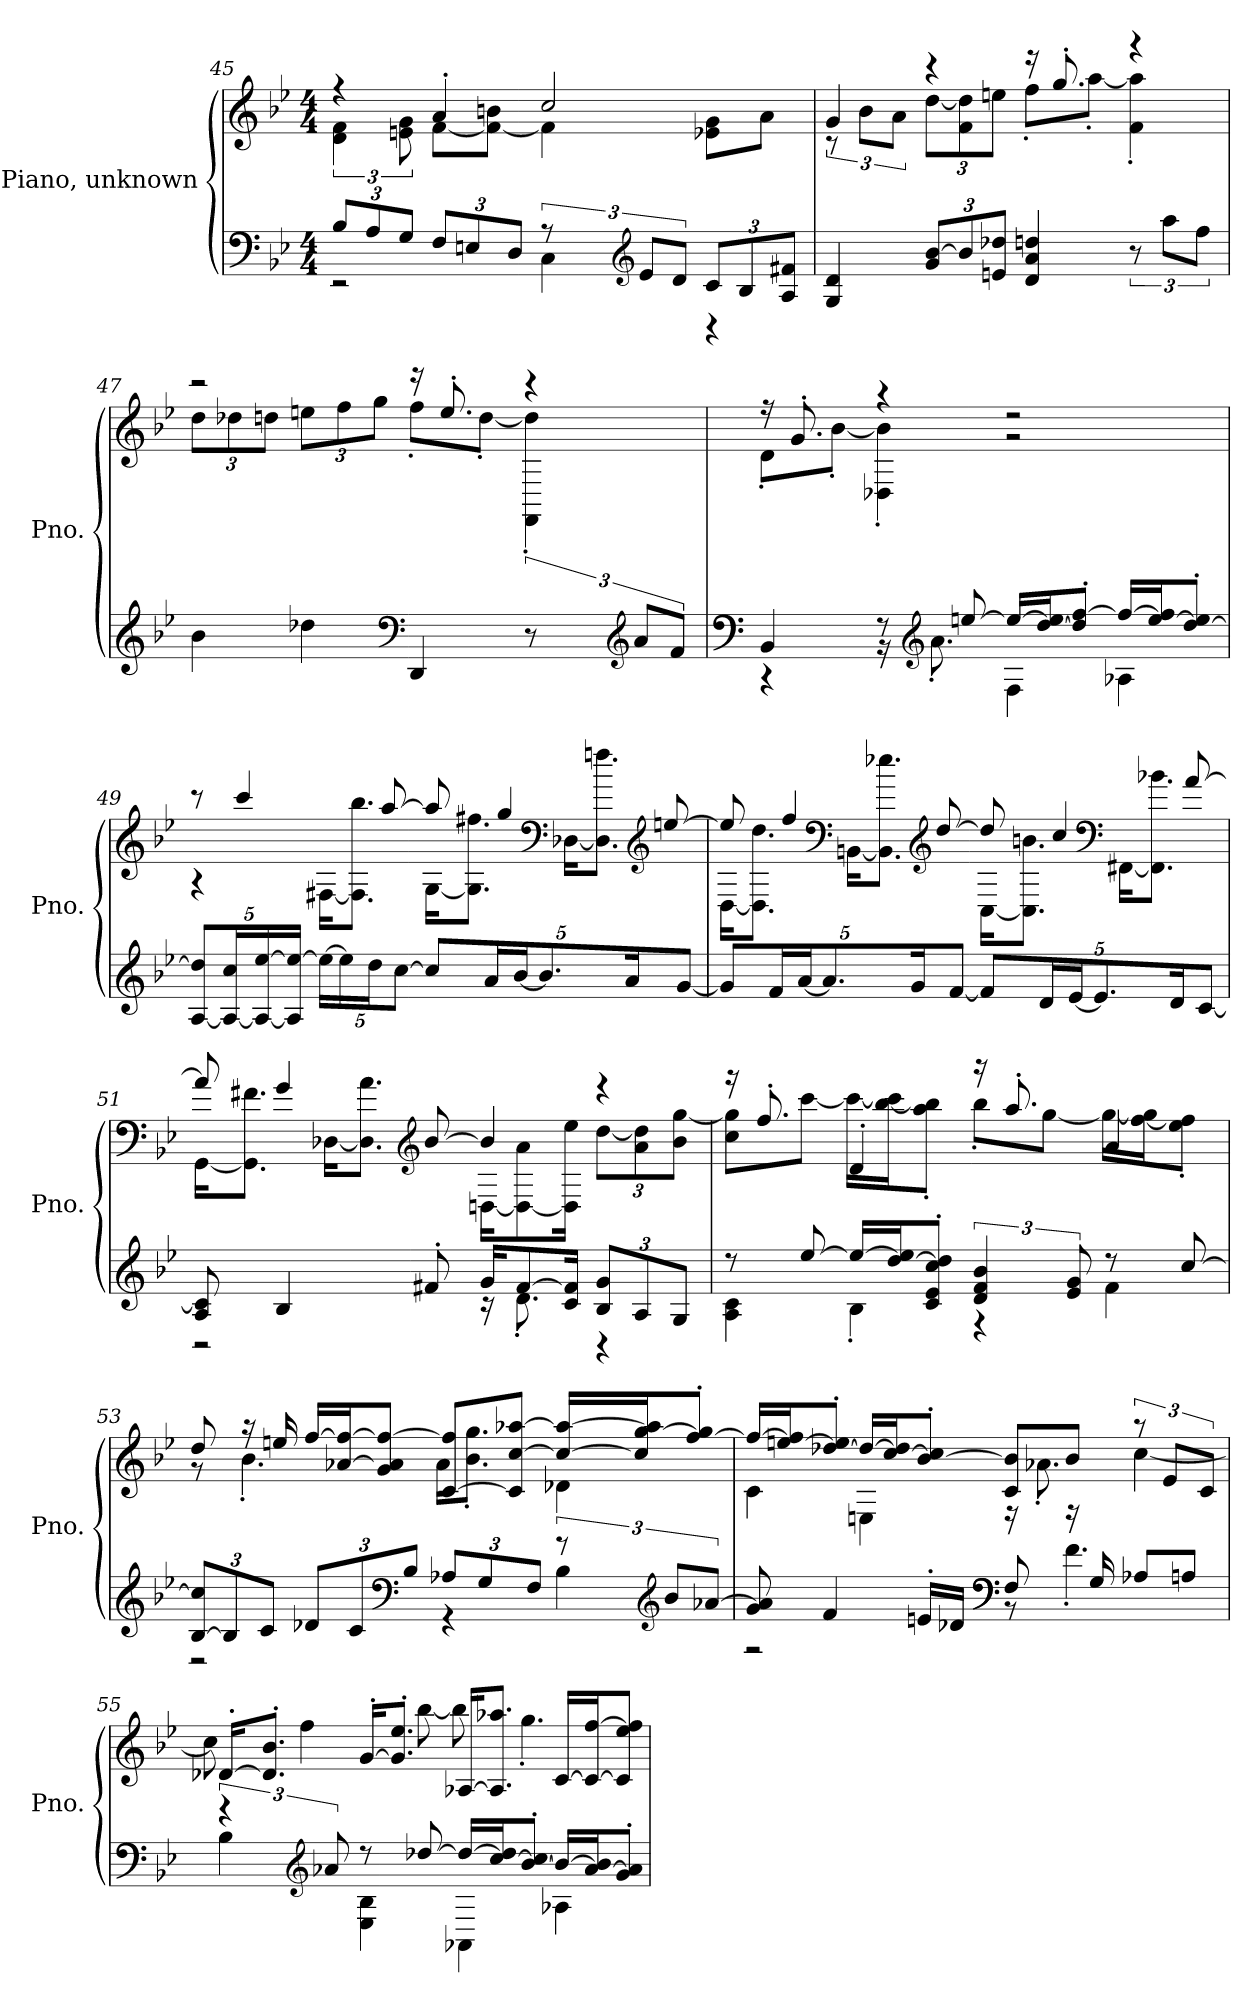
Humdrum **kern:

**kern	**kern
*part1	*part1
*staff2	*staff1
*I"Piano, unknown	*
*I'Pno.	*
!!LO:LB:g=z
*clefF4	*clefG2
*k[b-e-]	*k[b-e-]
*M4/4	*M4/4
*Xbrackettup	*
=45	=45
*^	*^
12B-/L	2r	4r	6d\ 6f\
12A/	.	.	.
12G/J	.	.	12en\ 12g\
12F/L	.	4a'/	[8f\L
12En/	.	.	.
.	.	.	8f\_ 8bn\J
12D/J	.	.	.
*brackettup	*	*	*
12r	4C\	2cc/	4f\]
*clefG2	*	*	*
12e-/L	.	.	.
12d/J	.	.	.
*Xbrackettup	*	*	*
12c/L	4r	.	8e-X\ 8g\L
12B-/	.	.	.
.	.	.	8a\J
12A/ 12f#X/J	.	.	.
*v	*v	*	*
=46	=46	=46
4G/ 4d/	4g/	12r
.	.	12b-\L
.	.	12a\J
*	*	*Xbrackettup
12g/ [12b-/L	4r	[12dd\L
12b-/]	.	12f\ 12dd\]
12en/ 12dd-X/J	.	12een\J
4d/ 4a/ 4ddn/	16r	8ff'\L
.	8.gg'/	.
.	.	[8aa'\J
*brackettup	*	*
12r	4r	4f\' 4aa\]'
12aa\L	.	.
12ff\J	.	.
!!LO:LB:g=z	!!
=47	=47	=47
4b-\	2r	12dd\L
.	.	12dd-X\
.	.	12ddn\J
4dd-X\	.	12een\L
.	.	12ff\
.	.	12gg\J
*clefF4	*	*
4DD/	16r	8ff'\L
.	8.ee'/	.
.	.	[8dd'\J
12r	4r	4FF\' 4dd\]'
*clefG2	*	*
12a/L	.	.
12f/J	.	.
=48	=48	=48
*clefF4	*	*
*^	*	*
4BB-/	4r	16r	8d'\L
.	.	8.g'/	.
.	.	.	[8b-'\J
8r	16r	4r	4D-X\' 4b-\]'
*clefG2	*	*	*
.	8.a'\	.	.
[8een/	.	.	.
16ee/LL_	4F\	2r	2r
[16dd/ 16ee/]J	.	.	.
8dd/]' [8ff/'J	.	.	.
16ff/LL_	4A-X\	.	.
[16ee/ 16ff/]J	.	.	.
[8dd/' 8ee/]'J	.	.	.
*v	*v	*	*
!!LO:PB:g=z	!!
=49	=49	=49
*Xbrackettup	*	*
[10A/ 10dd/]L	8r	4r
20A/_ 20cc/L	.	.
.	4ccc/	.
20A/_ [20ee-/	.	.
20A/] 20ee-/_JJ	.	.
20ee-\LL_	.	[16F#X\KL
20ee-\]	.	.
.	.	8.F#\] 8.bb-\J
20dd\J	.	.
.	[8aa/	.
[10cc\J	.	.
10cc/L]	8aa/]	[16G\KL
.	.	8.G\] 8.ff#X\J
20a/L	.	.
.	4gg/	.
[20b-/J	.	.
10.b-/]	.	.
*	*clefF4	*
.	.	[16D-X\KL
.	.	8.D-\] 8.ffn\J
20a/K	.	.
*	*clefG2	*
.	[8een/	.
[10g/J	.	.
!!LO:LB:g=z	!!
=50	=50	=50
10g/L]	8ee/]	[16D\KL
.	.	8.D\] 8.dd\J
20f/L	.	.
.	4ff/	.
[20a/J	.	.
10.a/]	.	.
*	*clefF4	*
.	.	[16BBn\KL
.	.	8.BB\] 8.ee-X\J
20g/K	.	.
*	*clefG2	*
.	[8dd/	.
[10f/J	.	.
10f/L]	8dd/]	[16C\KL
.	.	8.C\] 8.bn\J
20d/L	.	.
.	4cc/	.
[20e-/J	.	.
10.e-/]	.	.
*	*clefF4	*
.	.	[16FF#X\KL
.	.	8.FF#\] 8.b-X\J
20d/K	.	.
.	[8a/	.
[10c/J	.	.
!!LO:LB:g=z	!!
=51	=51	=51
*^	*	*
8A/ 8c/]	2r	8a/]	[16GG\KL
.	.	.	8.GG\] 8.f#X\J
4B-/	.	4g/	.
.	.	.	[16D-X\KL
.	.	.	8.D-\] 8.a\J
*	*	*clefG2	*
8f#X'/	.	[8b-/	.
16g/KL	16r	4b-/]	[16Dn\KL
[8f#/	8.d'\	.	8D\_ 8a\
16c/ 16f#/]Jk	.	.	16D\] 16ee-\Jk
12B-/ 12g/L	4r	4r	[12dd\L
12A/	.	.	12a\ 12dd\]
12G/J	.	.	12b-\ [12gg\J
=52	=52	=52	=52
8r	4A\ 4c\	16r	8cc\ 8gg\]L
.	.	8.ff'/	.
[8ee-/	.	.	[8ccc\J
16ee-/LL_	4B-'\	4d'/	16ccc\LL_
[16dd/ 16ee-/]J	.	.	[16bb-\ 16ccc\]J
8c/' 8e-/' 8cc/' 8dd/]'J	.	.	8aa\' 8bb-\]'J
*brackettup	*	*	*
6d/ 6f/ 6b-/	4r	16r	8bb-'\L
.	.	8.aa'/	.
.	.	.	[8gg\J
12e-/ 12g/	.	.	.
8r	4f\	4a/	16gg\LL_
.	.	.	[16ff\ 16gg\]J
[8cc/	.	.	8ee-\' 8ff\]'J
!!LO:LB:g=z	!!
=53	=53	=53	=53
*Xbrackettup	*	*	*
[12B-/ 12cc/]L	2r	8dd/	8r
12B-/]	.	.	.
.	.	16r	4.b-'\
12c/J	.	.	.
.	.	16een/	.
12d-X/L	.	[16ff/LL	.
.	.	[16a-X/ 16ff/_J	.
12c/	.	.	.
.	.	8g/ 8a-/] 8ff/_J	.
*clefF4	*	*	*
12B-/J	.	.	.
12A-X/L	4r	[8c/ 8ff/]L	16a-\KL
.	.	.	8.b-\' 8.gg\'J
12G/	.	.	.
.	.	8c/] [8cc/ [8aa-X/J	.
12F/J	.	.	.
*brackettup	*	*	*
12r	4B-\	16cc/_ 16aa-/_LL	4d-X\
.	.	16cc/] [16gg/ 16aa-/]J	.
*clefG2	*	*	*
12b-/L	.	.	.
.	.	[8ff/' 8gg/]'J	.
[12a-X/J	.	.	.
!!LO:LB:g=z	!!
=54	=54	=54	=54
8g/ 8a-/]	2r	16ff/LL_	4c\
.	.	[16een/ 16ff/]J	.
4f/	.	[8dd-X/' 8ee/]'J	.
.	.	16dd-/LL_	4En\
.	.	[16cc/ 16dd-/]J	.
16en'/LL	.	[8b-/' 8cc/]'J	.
16d-X/JJ	.	.	.
*clefF4	*	*	*
8F/	8r	8c/ 8b-/]L	16r
.	.	.	8.a-X'\
16r	4.f'\	8b-/J	.
16G/	.	.	.
*	*	*brackettup	*
8A-X/L	.	12r	[4cc\
.	.	12e-/L	.
8An/J	.	.	.
.	.	12c/J	.
!!LO:LB:g=z	!!
=55	=55	=55	=55
6r	4B-\	[16d-X'/KL	8cc\]
.	.	8.d-/]' 8.b-/'J	.
.	.	.	4ff\
*clefG2	*	*	*
12a-X/	.	.	.
8r	4E-\ 4B-\	[16g'/KL	.
.	.	8.g/]' 8.ee-/'J	.
[8dd-X/	.	.	[8bb-\
16dd-/LL_	4AA-X\	[16A-X/KL	8bb-\]
[16cc/ 16dd-/]J	.	8.A-/] 8.aa-X/J	.
[8b-/' 8cc/]'J	.	.	4.gg'\
16b-/LL_	4A-X\	[16c/LL	.
[16a-/ 16b-/]J	.	16c/_ [16ff/J	.
8g/' 8a-/]'J	.	8c/] 8ee-/ 8ff/]J	.
*v	*v	*	*
*	*v	*v
=	=
*-	*-
